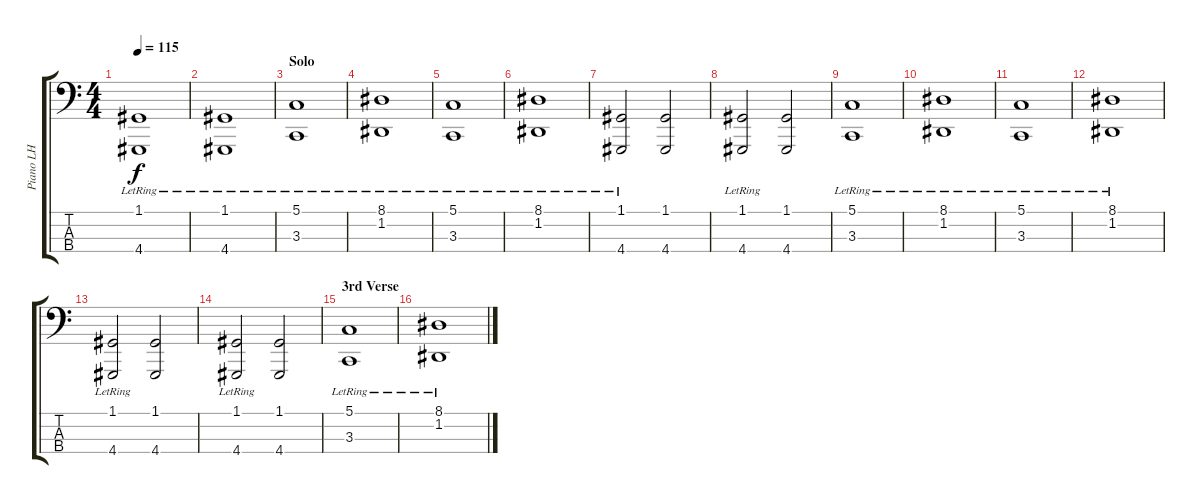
\track ("Piano LH" "Piano LH") {instrument acousticgrandpiano}
\staff {score tabs}
\tuning (G2 D2 A1 E1) {hide}
\ts (4 4)
\tempo 115
\clef f4
\ks c
(1.1{lr} 4.4{lr}).1{dy f} |
(1.1{lr} 4.4{lr}).1 |
\section ("" "Solo")
(5.1{lr} 3.3{lr}).1 |
(8.1{lr} 1.2{lr}).1 |
(5.1{lr} 3.3{lr}).1 |
(8.1{lr} 1.2{lr}).1 |
(1.1{lr} 4.4{lr}).2 (1.1 4.4).2 |
(1.1{lr} 4.4{lr}).2 (1.1 4.4).2 |
(5.1{lr} 3.3{lr}).1 |
(8.1{lr} 1.2{lr}).1 |
(5.1{lr} 3.3{lr}).1 |
(8.1{lr} 1.2{lr}).1 |
(1.1{lr} 4.4{lr}).2 (1.1 4.4).2 |
(1.1{lr} 4.4{lr}).2 (1.1 4.4).2 |
\section ("" "3rd Verse")
(5.1{lr} 3.3{lr}).1 |
(8.1{lr} 1.2{lr}).1
